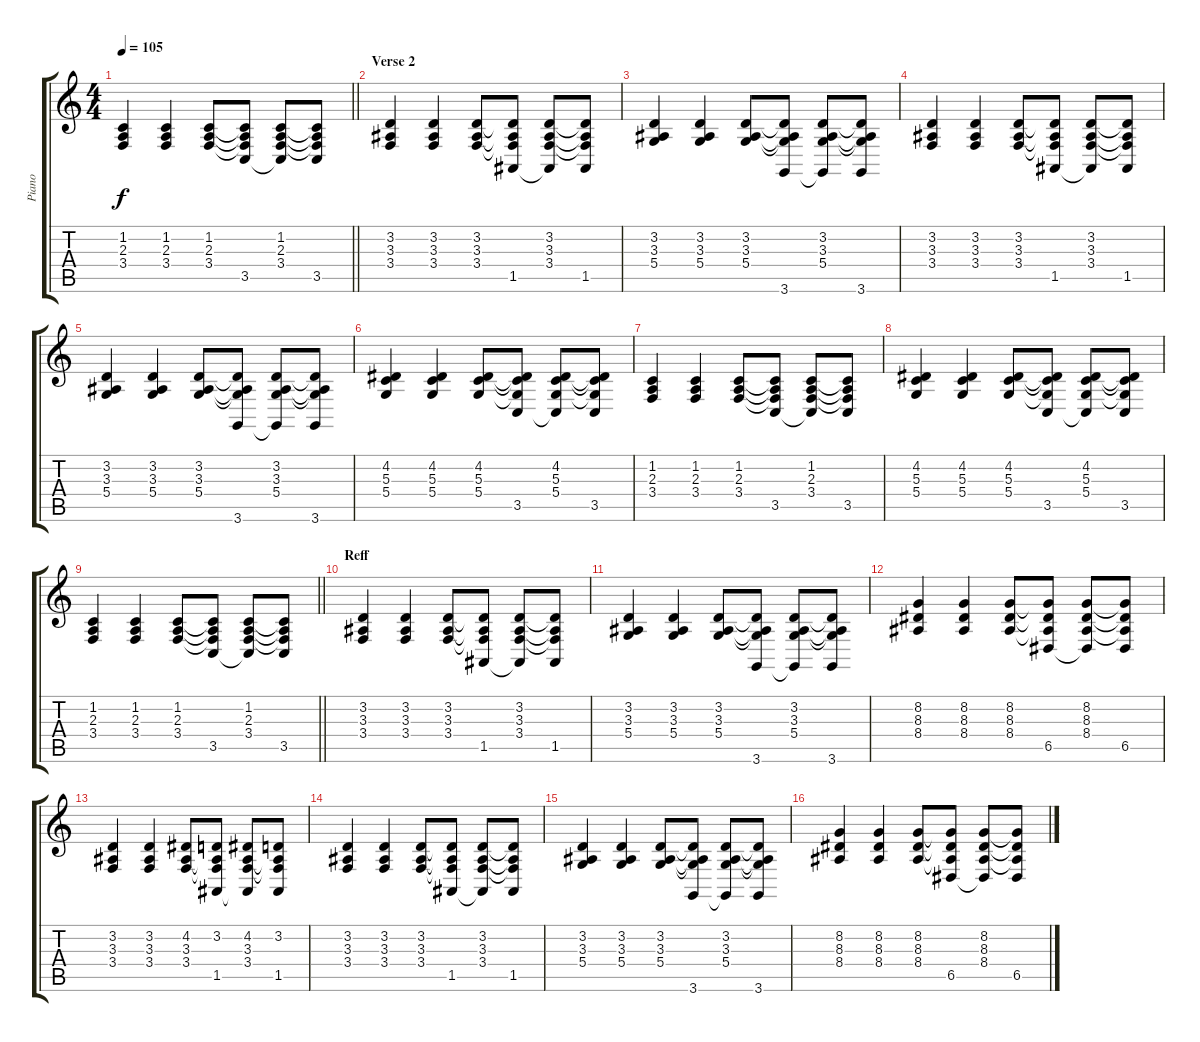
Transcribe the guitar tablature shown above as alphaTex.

\track ("Piano" "Piano") {instrument acousticgrandpiano}
\staff {score tabs}
\tuning (E4 B3 G3 D3 A2 E2) {hide}
\ts (4 4)
\tempo 105
\clef g2
\barLineRight lightlight
\ks c
(1.2 2.3 3.4).4{dy f} (1.2 2.3 3.4).4 (1.2 2.3 3.4).8 (1.2{t} 2.3{t} 3.4{t} 3.5).8 (1.2 2.3 3.4 3.5{t}).8 (1.2{t} 2.3{t} 3.4{t} 3.5).8 |
\section ("" "Verse 2")
(3.2 3.3 3.4).4 (3.2 3.3 3.4).4 (3.2 3.3 3.4).8 (3.2{t} 3.3{t} 3.4{t} 1.5).8 (3.2 3.3 3.4 1.5{t}).8 (3.2{t} 3.3{t} 3.4{t} 1.5).8 |
(3.2 3.3 5.4).4 (3.2 3.3 5.4).4 (3.2 3.3 5.4).8 (3.2{t} 3.3{t} 5.4{t} 3.6).8 (3.2 3.3 5.4 3.6{t}).8 (3.2{t} 3.3{t} 5.4{t} 3.6).8 |
(3.2 3.3 3.4).4 (3.2 3.3 3.4).4 (3.2 3.3 3.4).8 (3.2{t} 3.3{t} 3.4{t} 1.5).8 (3.2 3.3 3.4 1.5{t}).8 (3.2{t} 3.3{t} 3.4{t} 1.5).8 |
(3.2 3.3 5.4).4 (3.2 3.3 5.4).4 (3.2 3.3 5.4).8 (3.2{t} 3.3{t} 5.4{t} 3.6).8 (3.2 3.3 5.4 3.6{t}).8 (3.2{t} 3.3{t} 5.4{t} 3.6).8 |
(4.2 5.3 5.4).4 (4.2 5.3 5.4).4 (4.2 5.3 5.4).8 (4.2{t} 5.3{t} 5.4{t} 3.5).8 (4.2 5.3 5.4 3.5{t}).8 (4.2{t} 5.3{t} 5.4{t} 3.5).8 |
(1.2 2.3 3.4).4 (1.2 2.3 3.4).4 (1.2 2.3 3.4).8 (1.2{t} 2.3{t} 3.4{t} 3.5).8 (1.2 2.3 3.4 3.5{t}).8 (1.2{t} 2.3{t} 3.4{t} 3.5).8 |
(4.2 5.3 5.4).4 (4.2 5.3 5.4).4 (4.2 5.3 5.4).8 (4.2{t} 5.3{t} 5.4{t} 3.5).8 (4.2 5.3 5.4 3.5{t}).8 (4.2{t} 5.3{t} 5.4{t} 3.5).8 |
\barLineRight lightlight
(1.2 2.3 3.4).4 (1.2 2.3 3.4).4 (1.2 2.3 3.4).8 (1.2{t} 2.3{t} 3.4{t} 3.5).8 (1.2 2.3 3.4 3.5{t}).8 (1.2{t} 2.3{t} 3.4{t} 3.5).8 |
\section ("" "Reff")
(3.2 3.3 3.4).4 (3.2 3.3 3.4).4 (3.2 3.3 3.4).8 (3.2{t} 3.3{t} 3.4{t} 1.5).8 (3.2 3.3 3.4 1.5{t}).8 (3.2{t} 3.3{t} 3.4{t} 1.5).8 |
(3.2 3.3 5.4).4 (3.2 3.3 5.4).4 (3.2 3.3 5.4).8 (3.2{t} 3.3{t} 5.4{t} 3.6).8 (3.2 3.3 5.4 3.6{t}).8 (3.2{t} 3.3{t} 5.4{t} 3.6).8 |
(8.2 8.3 8.4).4 (8.2 8.3 8.4).4 (8.2 8.3 8.4).8 (8.2{t} 8.3{t} 8.4{t} 6.5).8 (8.2 8.3 8.4 6.5{t}).8 (8.2{t} 8.3{t} 8.4{t} 6.5).8 |
(3.2 3.3 3.4).4 (3.2 3.3 3.4).4 (4.2 3.3 3.4).8 (3.2 3.3{t} 3.4{t} 1.5).8 (4.2 3.3 3.4 1.5{t}).8 (3.2 3.3{t} 3.4{t} 1.5).8 |
(3.2 3.3 3.4).4 (3.2 3.3 3.4).4 (3.2 3.3 3.4).8 (3.2{t} 3.3{t} 3.4{t} 1.5).8 (3.2 3.3 3.4 1.5{t}).8 (3.2{t} 3.3{t} 3.4{t} 1.5).8 |
(3.2 3.3 5.4).4 (3.2 3.3 5.4).4 (3.2 3.3 5.4).8 (3.2{t} 3.3{t} 5.4{t} 3.6).8 (3.2 3.3 5.4 3.6{t}).8 (3.2{t} 3.3{t} 5.4{t} 3.6).8 |
(8.2 8.3 8.4).4 (8.2 8.3 8.4).4 (8.2 8.3 8.4).8 (8.2{t} 8.3{t} 8.4{t} 6.5).8 (8.2 8.3 8.4 6.5{t}).8 (8.2{t} 8.3{t} 8.4{t} 6.5).8
